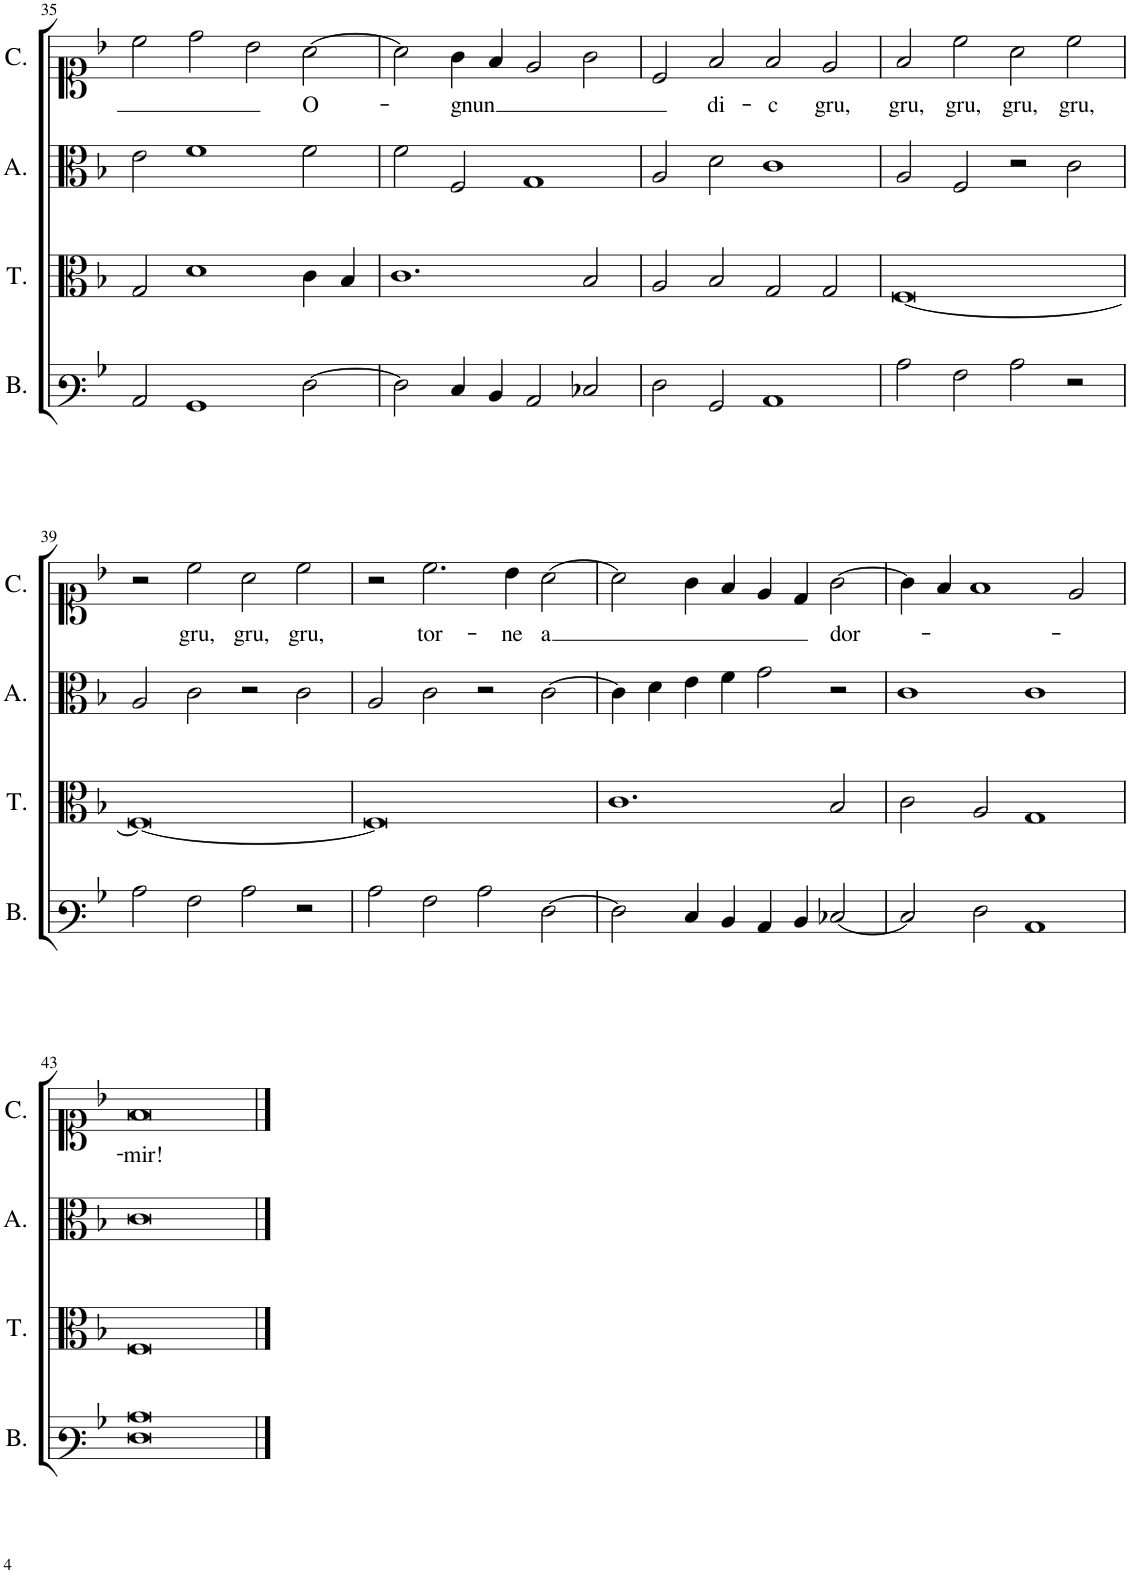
**kern	**kern	**kern	**kern	**text
*part4	*part3	*part2	*part1	*part1
*staff4	*staff3	*staff2	*staff1	*staff1
*I"Bassus	*I"Tenor	*I"Altus	*I"Cantus	*
*I'B.	*I'T.	*I'A.	*I'C.	*
!!LO:PB:g=z
*clefF3	*clefC3	*clefC3	*clefC1	*
*k[b-]	*k[b-]	*k[b-]	*k[b-]	*
*M8/4	*M8/4	*M8/4	*M8/4	*
=35	=35	=35	=35	=35
2C/	2G/	2e\	2cc\	.
1BB-	1d	1f	2dd\	.
.	.	.	2b-\	.
!	!	!	!	!LO:LY:b
[2F\	4c\	2f\	[2a\	O-
.	4B-/	.	.	.
=36	=36	=36	=36	=36
2F\]	1.c	2f\	2a\]	.
!	!	!	!	!LO:LY:b
4E/	.	2F/	4g\	-gnun
4D/	.	.	4f/	.
2C/	.	1G	2e/	.
2E-X/	2B-/	.	2g\	.
=37	=37	=37	=37	=37
2F\	2A/	2A/	2c/	.
!	!	!	!	!LO:LY:b
2BB-/	2B-/	2d\	2f/	di-
!	!	!	!	!LO:LY:b
1C	2G/	1c	2f/	-c
!	!	!	!	!LO:LY:b
.	2G/	.	2e/	gru,
=38	=38	=38	=38	=38
!	!	!	!	!LO:LY:b
2c\	[0F	2A/	2f/	gru,
!	!	!	!	!LO:LY:b
2A\	.	2F/	2cc\	gru,
!	!	!	!	!LO:LY:b
2c\	.	2r	2a\	gru,
!	!	!	!	!LO:LY:b
2r	.	2c\	2cc\	gru,
!!LO:LB:g=z
=39	=39	=39	=39	=39
2c\	0F_	2A/	2r	.
!	!	!	!	!LO:LY:b
2A\	.	2c\	2cc\	gru,
!	!	!	!	!LO:LY:b
2c\	.	2r	2a\	gru,
!	!	!	!	!LO:LY:b
2r	.	2c\	2cc\	gru,
=40	=40	=40	=40	=40
2c\	0F]	2A/	2r	.
!	!	!	!	!LO:LY:b
2A\	.	2c\	2.cc\	tor-
2c\	.	2r	.	.
!	!	!	!	!LO:LY:b
.	.	.	4b-\	-ne
!	!	!	!	!LO:LY:b
[2F\	.	[2c\	[2a\	-a
=41	=41	=41	=41	=41
2F\]	1.c	4c\]	2a\]	.
.	.	4d\	.	.
4E/	.	4e\	4g\	.
4D/	.	4f\	4f/	.
4C/	.	2g\	4e/	.
4D/	.	.	4d/	.
!	!	!	!	!LO:LY:b
[2E-X/	2B-/	2r	[2g\	dor-
=42	=42	=42	=42	=42
2E-/]	2c\	1c	4g\]	.
.	.	.	4f/	.
2F\	2A/	.	1f	.
1C	1G	1c	.	.
.	.	.	2e/	.
!!LO:LB:g=z
=43	=43	=43	=43	=43
!	!	!	!	!LO:LY:b
0F 0c	0F	0c	0f	-mir!
==	==	==	==	==
*-	*-	*-	*-	*-
